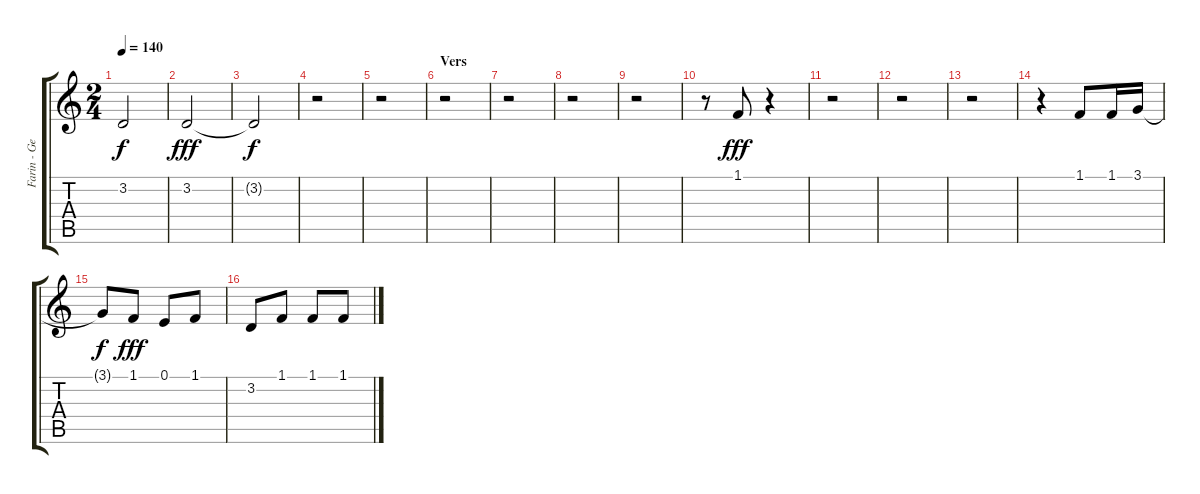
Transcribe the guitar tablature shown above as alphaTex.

\track ("Farin - Gesang" "Farin - Ge") {instrument tenorsax}
\staff {score tabs}
\tuning (E4 B3 G3 D3 A2 E2) {hide}
\ts (2 4)
\tempo 140
\clef g2
\ks c
3.2{t}.2{dy f} |
3.2.2{dy fff} |
3.2{t}.2{dy f} |
r.2 |
r.2 |
\section ("" "Vers")
r.2 |
r.2 |
r.2 |
r.2 |
r.8 1.1.8{dy fff} r.4 |
r.2 |
r.2 |
r.2 |
r.4 1.1.8 1.1.16 3.1.16 |
3.1{t}.8{dy f} 1.1.8{dy fff} 0.1.8 1.1.8 |
3.2.8 1.1.8 1.1.8 1.1.8
